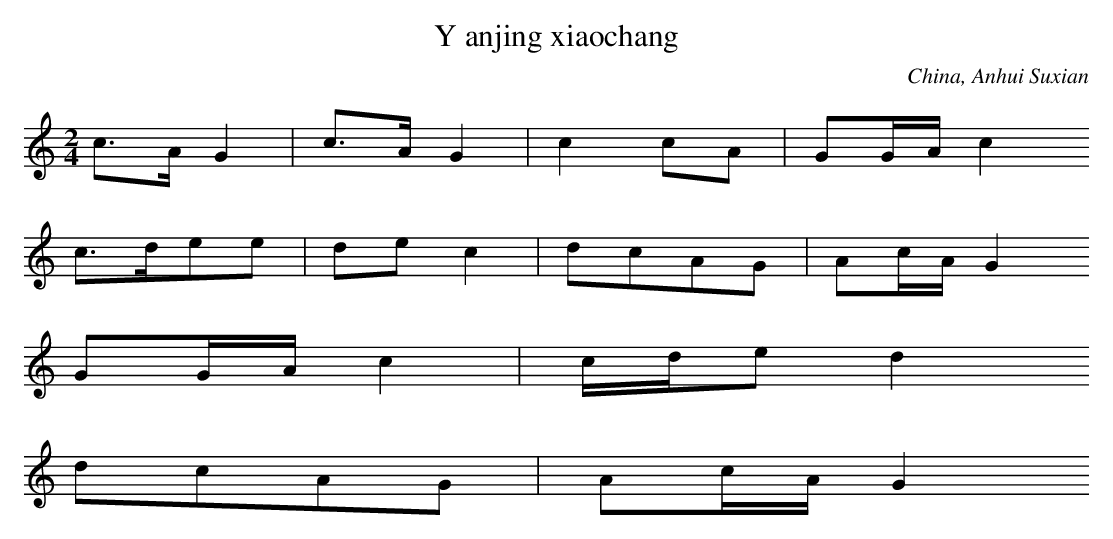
X:1
T: Yanjing xiaochang
O: China, Anhui Suxian
M: 2/4
L: 1/16
K: C
c3AG4 | c3AG4 | c4c2A2 | G2GAc4
c3de2e2 | d2e2c4 | d2c2A2G2 | A2cAG4
G2GAc4 | cde2d4
d2c2A2G2 | A2cAG4
